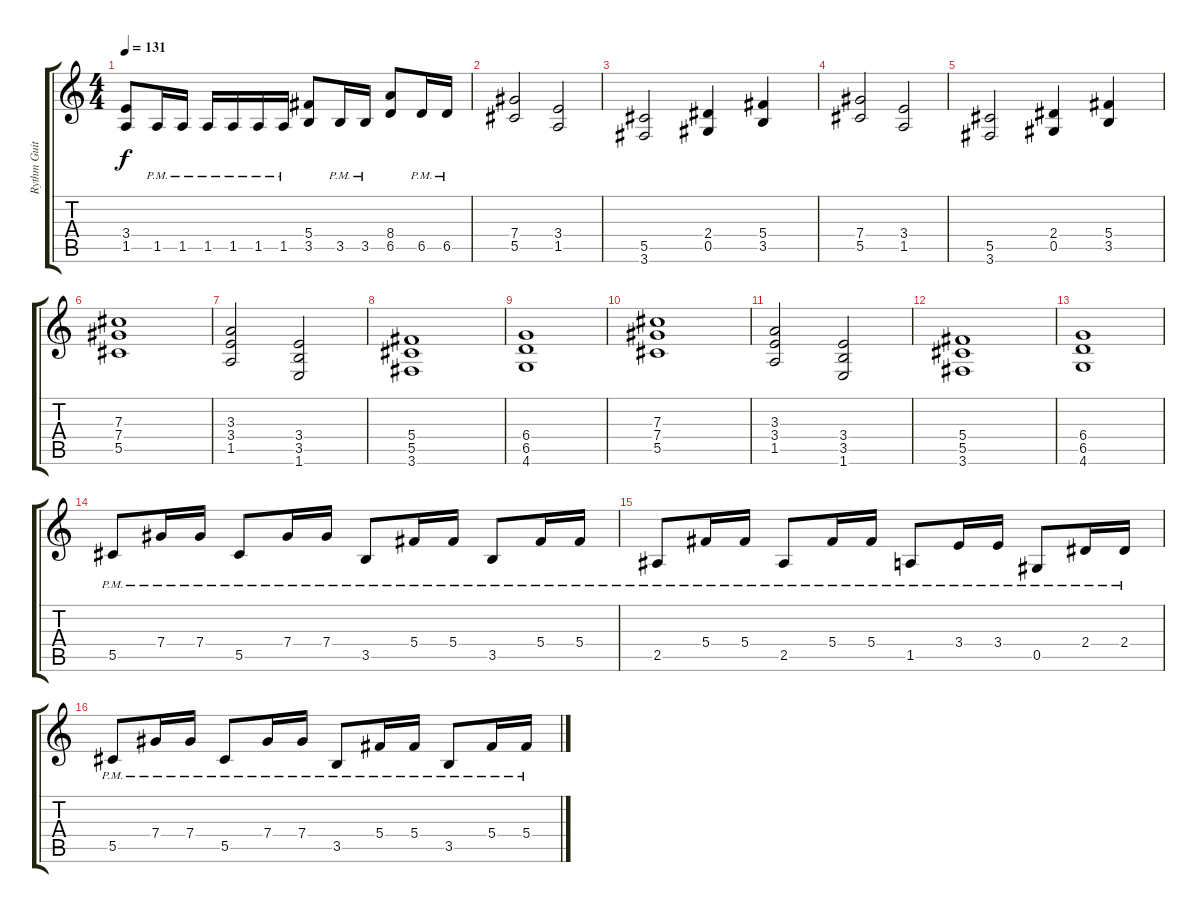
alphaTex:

\track ("Rythm Guitar" "Rythm Guit") {instrument distortionguitar}
\staff {score tabs}
\tuning (Eb4 Bb3 Gb3 Db3 Ab2 Eb2) {hide}
\ts (4 4)
\tempo 131
\clef g2
\ks c
(3.4 1.5).8{dy f} 1.5{pm}.16 1.5{pm}.16 1.5{pm}.16 1.5{pm}.16 1.5{pm}.16 1.5{pm}.16 (5.4 3.5).8 3.5{pm}.16 3.5{pm}.16 (8.4 6.5).8 6.5{pm}.16 6.5{pm}.16 |
\section ("" "")
(7.4 5.5).2 (3.4 1.5).2 |
(5.5 3.6).2 (2.4 0.5).4 (5.4 3.5).4 |
(7.4 5.5).2 (3.4 1.5).2 |
(5.5 3.6).2 (2.4 0.5).4 (5.4 3.5).4 |
\section ("" "")
(7.3 7.4 5.5).1 |
(3.3 3.4 1.5).2 (3.4 3.5 1.6).2 |
(5.4 5.5 3.6).1 |
(6.4 6.5 4.6).1 |
(7.3 7.4 5.5).1 |
(3.3 3.4 1.5).2 (3.4 3.5 1.6).2 |
(5.4 5.5 3.6).1 |
(6.4 6.5 4.6).1 |
\section ("" "")
5.5{pm}.8 7.4{pm}.16 7.4{pm}.16 5.5{pm}.8 7.4{pm}.16 7.4{pm}.16 3.5{pm}.8 5.4{pm}.16 5.4{pm}.16 3.5{pm}.8 5.4{pm}.16 5.4{pm}.16 |
2.5{pm}.8 5.4{pm}.16 5.4{pm}.16 2.5{pm}.8 5.4{pm}.16 5.4{pm}.16 1.5{pm}.8 3.4{pm}.16 3.4{pm}.16 0.5{pm}.8 2.4{pm}.16 2.4{pm}.16 |
5.5{pm}.8 7.4{pm}.16 7.4{pm}.16 5.5{pm}.8 7.4{pm}.16 7.4{pm}.16 3.5{pm}.8 5.4{pm}.16 5.4{pm}.16 3.5{pm}.8 5.4{pm}.16 5.4{pm}.16
